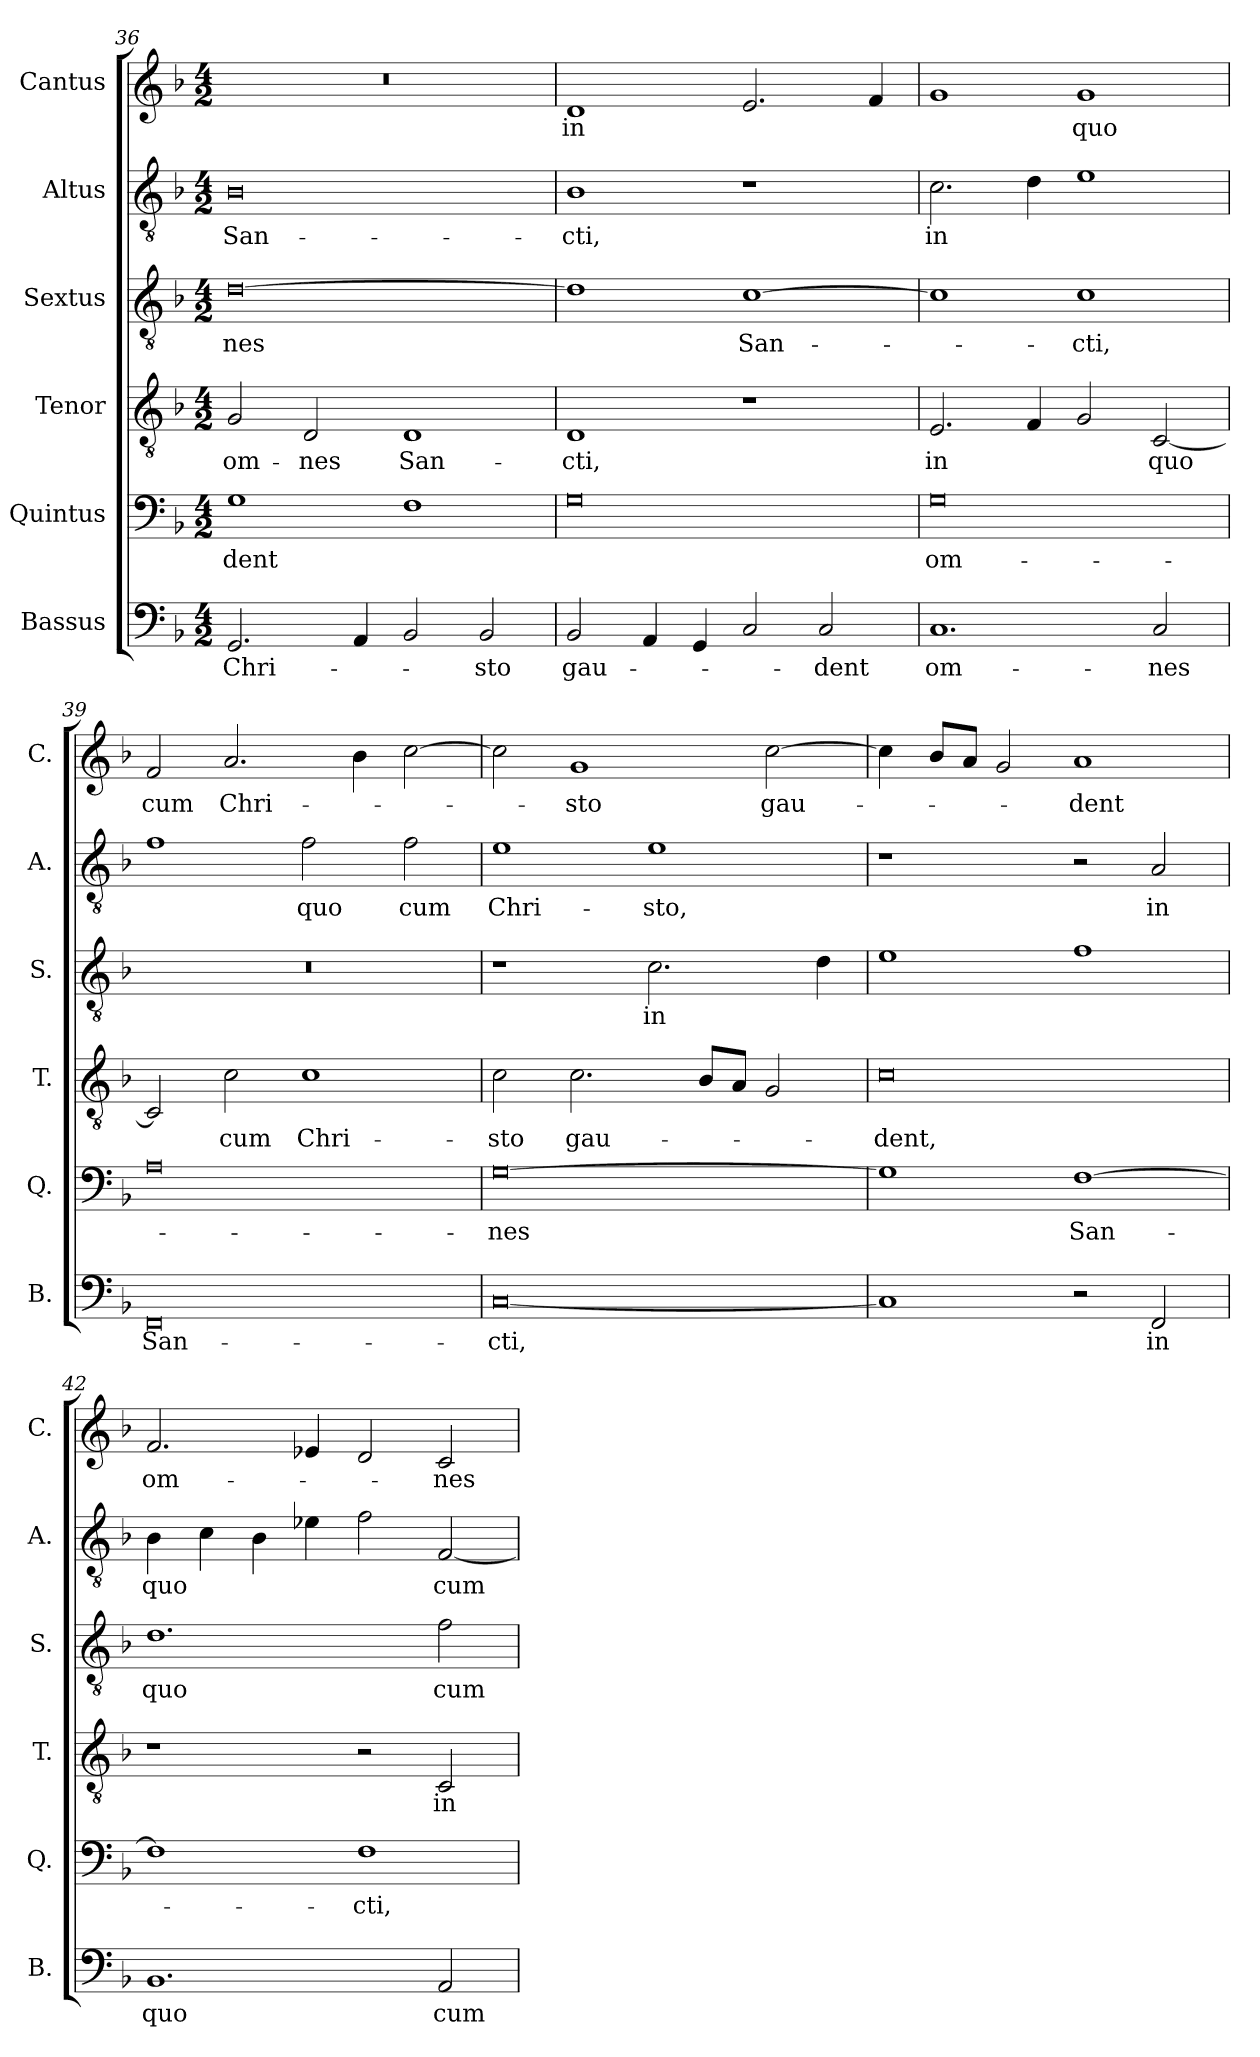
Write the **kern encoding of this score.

**kern	**text	**kern	**text	**kern	**text	**kern	**text	**kern	**text	**kern	**text
*part6	*part6	*part5	*part5	*part4	*part4	*part3	*part3	*part2	*part2	*part1	*part1
*staff6	*staff6	*staff5	*staff5	*staff4	*staff4	*staff3	*staff3	*staff2	*staff2	*staff1	*staff1
*I"Bassus	*	*I"Quintus	*	*I"Tenor	*	*I"Sextus	*	*I"Altus	*	*I"Cantus	*
*I'B.	*	*I'Q.	*	*I'T.	*	*I'S.	*	*I'A.	*	*I'C.	*
!!LO:LB:g=z
*clefF4	*	*clefF4	*	*clefGv2	*	*clefGv2	*	*clefGv2	*	*clefG2	*
*k[b-]	*	*k[b-]	*	*k[b-]	*	*k[b-]	*	*k[b-]	*	*k[b-]	*
*M4/2	*	*M4/2	*	*M4/2	*	*M4/2	*	*M4/2	*	*M4/2	*
=36	=36	=36	=36	=36	=36	=36	=36	=36	=36	=36	=36
!	!LO:LY:b	!	!LO:LY:b	!	!LO:LY:b	!	!LO:LY:b	!	!LO:LY:b	!	!
2.GG/	Chri-	1G	-dent	2G/	om-	[0d	-nes	0B-	San-	0r	.
!	!	!	!	!	!LO:LY:b	!	!	!	!	!	!
.	.	.	.	2D/	-nes	.	.	.	.	.	.
4AA/	.	.	.	.	.	.	.	.	.	.	.
!	!	!	!	!	!LO:LY:b	!	!	!	!	!	!
2BB-/	.	1F	.	1D	San-	.	.	.	.	.	.
!	!LO:LY:b	!	!	!	!	!	!	!	!	!	!
2BB-/	-sto	.	.	.	.	.	.	.	.	.	.
=37	=37	=37	=37	=37	=37	=37	=37	=37	=37	=37	=37
!	!LO:LY:b	!	!	!	!LO:LY:b	!	!	!	!LO:LY:b	!	!LO:LY:b
2BB-/	gau-	0G	.	1D	-cti,	1d]	.	1B-	-cti,	1d	in
4AA/	.	.	.	.	.	.	.	.	.	.	.
4GG/	.	.	.	.	.	.	.	.	.	.	.
!	!	!	!	!	!	!	!LO:LY:b	!	!	!	!
2C/	.	.	.	1r	.	[1c	San-	1r	.	2.e/	.
!	!LO:LY:b	!	!	!	!	!	!	!	!	!	!
2C/	-dent	.	.	.	.	.	.	.	.	.	.
.	.	.	.	.	.	.	.	.	.	4f/	.
=38	=38	=38	=38	=38	=38	=38	=38	=38	=38	=38	=38
!	!LO:LY:b	!	!LO:LY:b	!	!LO:LY:b	!	!	!	!LO:LY:b	!	!
1.C	om-	0G	om-	2.E/	in	1c]	.	2.c\	in	1g	.
.	.	.	.	4F/	.	.	.	4d\	.	.	.
!	!	!	!	!	!	!	!LO:LY:b	!	!	!	!LO:LY:b
.	.	.	.	2G/	.	1c	-cti,	1e	.	1g	quo
!	!LO:LY:b	!	!	!	!LO:LY:b	!	!	!	!	!	!
2C/	-nes	.	.	[2C/	quo	.	.	.	.	.	.
=39	=39	=39	=39	=39	=39	=39	=39	=39	=39	=39	=39
!	!LO:LY:b	!	!	!	!	!	!	!	!	!	!LO:LY:b
0FF	San-	0A	.	2C/]	.	0r	.	1f	.	2f/	cum
!	!	!	!	!	!LO:LY:b	!	!	!	!	!	!LO:LY:b
.	.	.	.	2c\	cum	.	.	.	.	2.a/	Chri-
!	!	!	!	!	!LO:LY:b	!	!	!	!LO:LY:b	!	!
.	.	.	.	1c	Chri-	.	.	2f\	quo	.	.
.	.	.	.	.	.	.	.	.	.	4b-\	.
!	!	!	!	!	!	!	!	!	!LO:LY:b	!	!
.	.	.	.	.	.	.	.	2f\	cum	[2cc\	.
=40	=40	=40	=40	=40	=40	=40	=40	=40	=40	=40	=40
!	!LO:LY:b	!	!LO:LY:b	!	!LO:LY:b	!	!	!	!LO:LY:b	!	!
[0C	cti,	[0G	-nes	2c\	-sto	1r	.	1e	Chri-	2cc\]	.
!	!	!	!	!	!LO:LY:b	!	!	!	!	!	!LO:LY:b
.	.	.	.	2.c\	gau-	.	.	.	.	1g	-sto
!	!	!	!	!	!	!	!LO:LY:b	!	!LO:LY:b	!	!
.	.	.	.	.	.	2.c\	in	1e	-sto,	.	.
.	.	.	.	8B-/L	.	.	.	.	.	.	.
.	.	.	.	8A/J	.	.	.	.	.	.	.
!	!	!	!	!	!	!	!	!	!	!	!LO:LY:b
.	.	.	.	2G/	.	.	.	.	.	[2cc\	gau-
.	.	.	.	.	.	4d\	.	.	.	.	.
=41	=41	=41	=41	=41	=41	=41	=41	=41	=41	=41	=41
!	!	!	!	!	!LO:LY:b	!	!	!	!	!	!
1C]	.	1G]	.	0c	-dent,	1e	.	1r	.	4cc\]	.
.	.	.	.	.	.	.	.	.	.	8b-/L	.
.	.	.	.	.	.	.	.	.	.	8a/J	.
.	.	.	.	.	.	.	.	.	.	2g/	.
!	!	!	!LO:LY:b	!	!	!	!	!	!	!	!LO:LY:b
2r	.	[1F	San-	.	.	1f	.	2r	.	1a	-dent
!	!LO:LY:b	!	!	!	!	!	!	!	!LO:LY:b	!	!
2FF/	in	.	.	.	.	.	.	2A/	in	.	.
!!LO:PB:g=z
=42	=42	=42	=42	=42	=42	=42	=42	=42	=42	=42	=42
!	!LO:LY:b	!	!	!	!	!	!LO:LY:b	!	!LO:LY:b	!	!LO:LY:b
1.BB-	quo	1F]	.	1r	.	1.d	quo	4B-\	quo	2.f/	om-
.	.	.	.	.	.	.	.	4c\	.	.	.
.	.	.	.	.	.	.	.	4B-\	.	.	.
.	.	.	.	.	.	.	.	4e-X\	.	4e-X/	.
!	!	!	!LO:LY:b	!	!	!	!	!	!	!	!
.	.	1F	-cti,	2r	.	.	.	2f\	.	2d/	.
!	!LO:LY:b	!	!	!	!LO:LY:b	!	!LO:LY:b	!	!LO:LY:b	!	!LO:LY:b
2AA/	cum	.	.	2C/	in	2f\	cum	[2F/	cum	2c/	-nes
=	=	=	=	=	=	=	=	=	=	=	=
*-	*-	*-	*-	*-	*-	*-	*-	*-	*-	*-	*-
